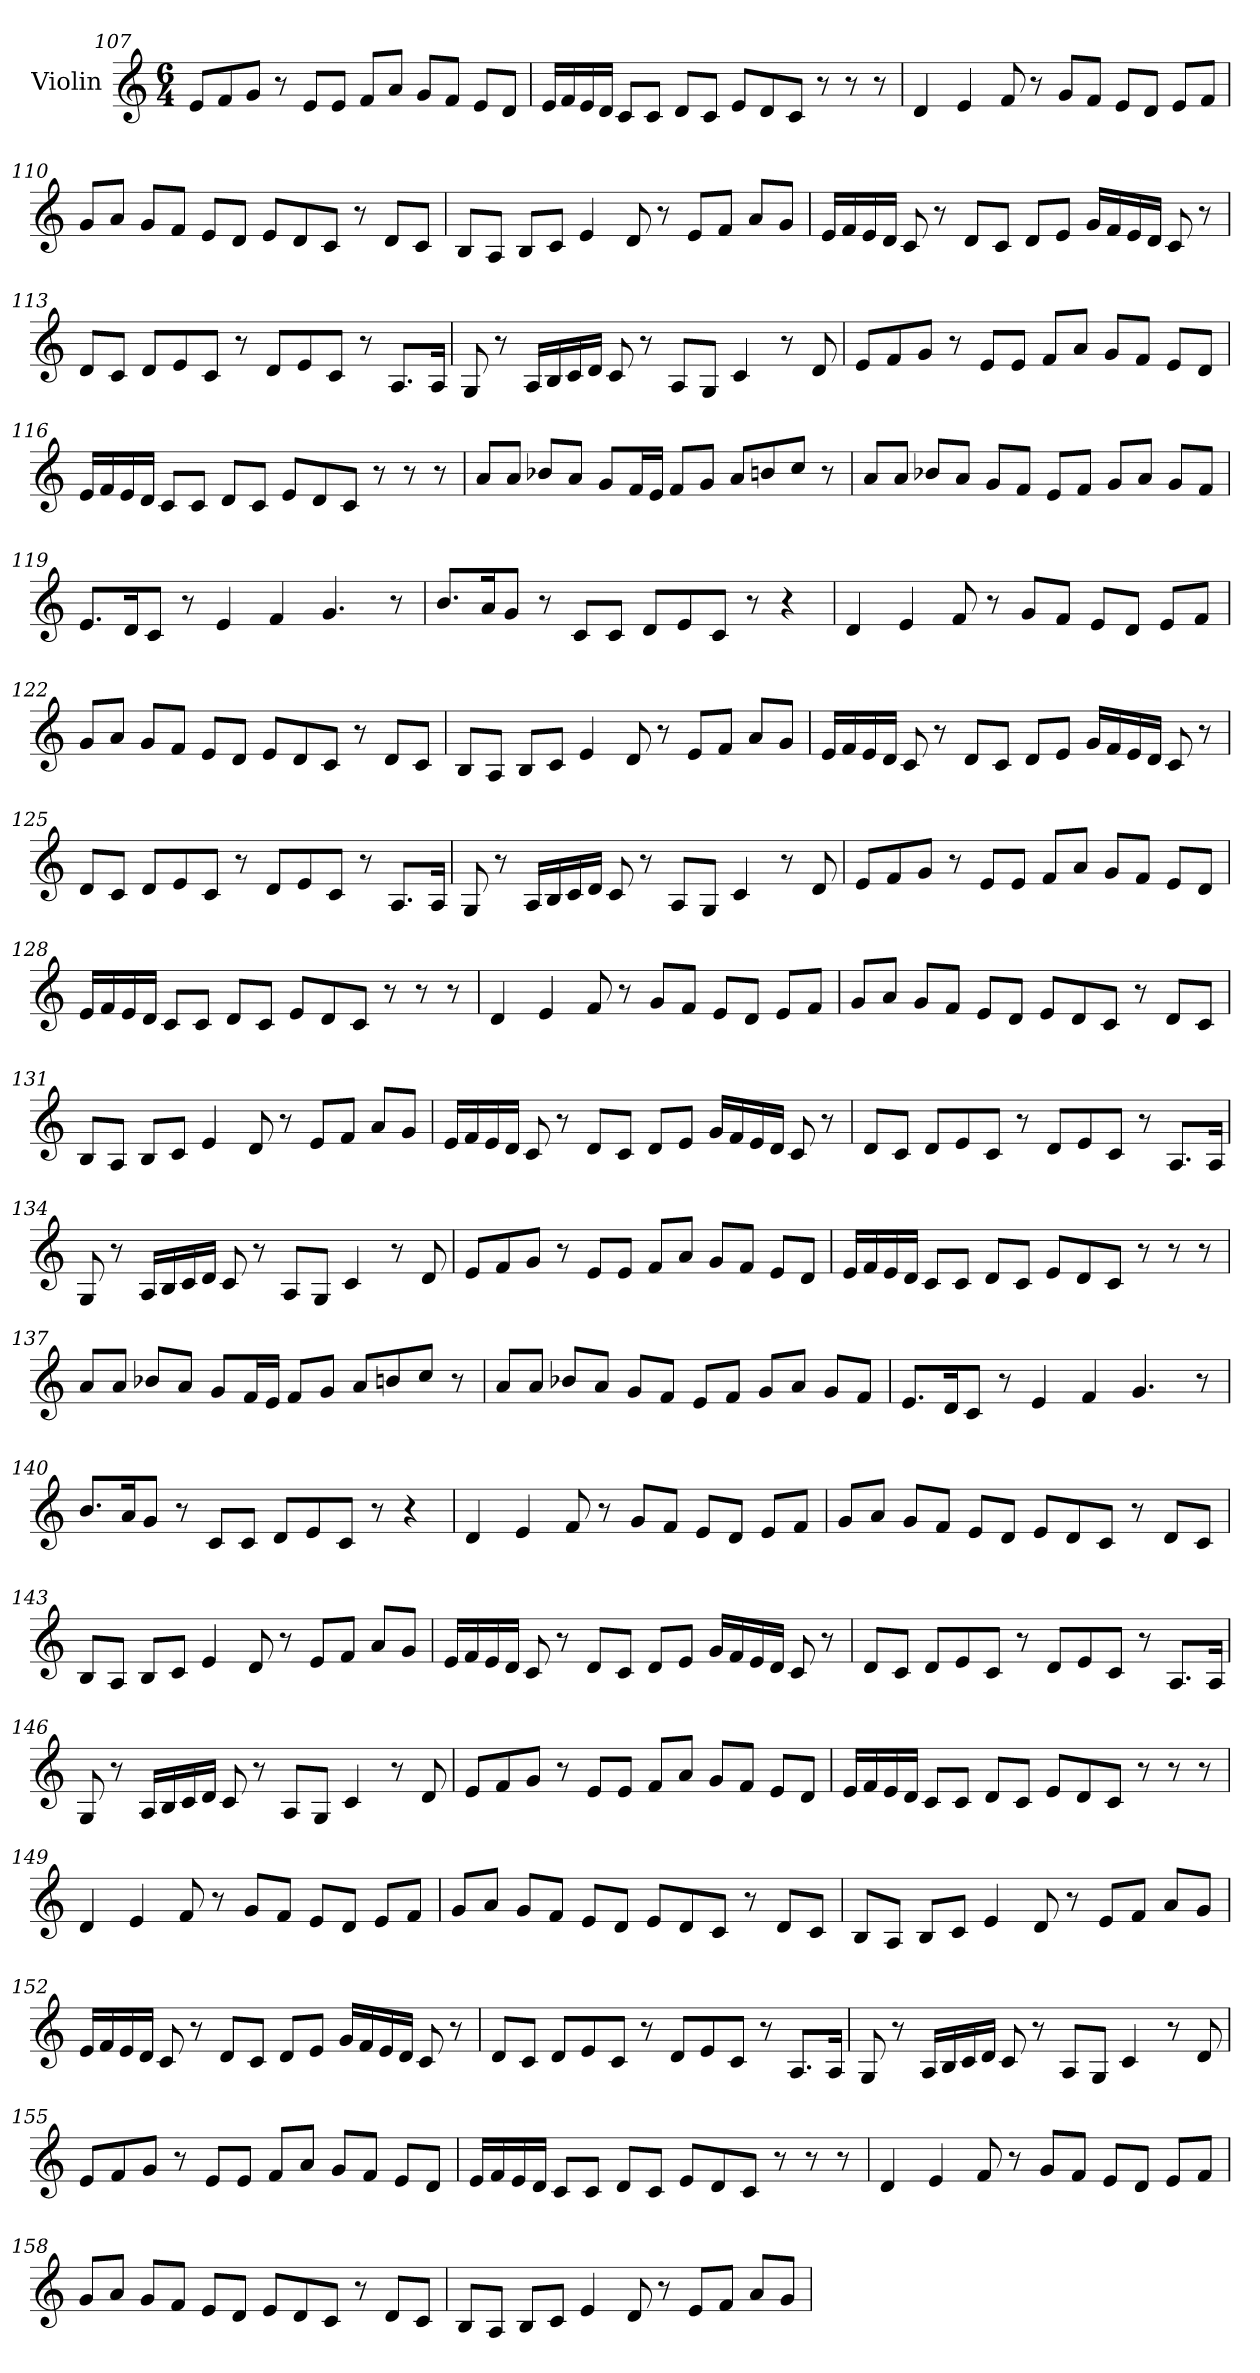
**kern
*part1
*staff1
*I"Violin
*clefG2
*k[]
*C:
*M6/4
=107
8e/L
8f/
8g/J
8r
8e/L
8e/J
8f/L
8a/J
8g/L
8f/J
8e/L
8d/J
=108
16e/LL
16f/
16e/
16d/JJ
8c/L
8c/J
8d/L
8c/J
8e/L
8d/
8c/J
8r
8r
8r
!!LO:LB:g=z
=109
4d/
4e/
8f/
8r
8g/L
8f/J
8e/L
8d/J
8e/L
8f/J
=110
8g/L
8a/J
8g/L
8f/J
8e/L
8d/J
8e/L
8d/
8c/J
8r
8d/L
8c/J
=111
8B/L
8A/J
8B/L
8c/J
4e/
8d/
8r
8e/L
8f/J
8a/L
8g/J
!!LO:LB:g=z
=112
16e/LL
16f/
16e/
16d/JJ
8c/
8r
8d/L
8c/J
8d/L
8e/J
16g/LL
16f/
16e/
16d/JJ
8c/
8r
=113
8d/L
8c/J
8d/L
8e/
8c/J
8r
8d/L
8e/
8c/J
8r
8.A/L
16A/Jk
!!LO:LB:g=z
=114
8G/
8r
16A/LL
16B/
16c/
16d/JJ
8c/
8r
8A/L
8G/J
4c/
8r
8d/
=115
8e/L
8f/
8g/J
8r
8e/L
8e/J
8f/L
8a/J
8g/L
8f/J
8e/L
8d/J
=116
16e/LL
16f/
16e/
16d/JJ
8c/L
8c/J
8d/L
8c/J
8e/L
8d/
8c/J
8r
8r
8r
!!LO:LB:g=z
=117
8a/L
8a/J
8b-X/L
8a/J
8g/L
16f/L
16e/JJ
8f/L
8g/J
8a/L
8bn/
8cc/J
8r
=118
8a/L
8a/J
8b-X/L
8a/J
8g/L
8f/J
8e/L
8f/J
8g/L
8a/J
8g/L
8f/J
=119
8.e/L
16d/K
8c/J
8r
4e/
4f/
4.g/
8r
!!LO:LB:g=z
=120
8.b/L
16a/K
8g/J
8r
8c/L
8c/J
8d/L
8e/
8c/J
8r
4r
=121
4d/
4e/
8f/
8r
8g/L
8f/J
8e/L
8d/J
8e/L
8f/J
=122
8g/L
8a/J
8g/L
8f/J
8e/L
8d/J
8e/L
8d/
8c/J
8r
8d/L
8c/J
!!LO:LB:g=z
=123
8B/L
8A/J
8B/L
8c/J
4e/
8d/
8r
8e/L
8f/J
8a/L
8g/J
=124
16e/LL
16f/
16e/
16d/JJ
8c/
8r
8d/L
8c/J
8d/L
8e/J
16g/LL
16f/
16e/
16d/JJ
8c/
8r
=125
8d/L
8c/J
8d/L
8e/
8c/J
8r
8d/L
8e/
8c/J
8r
8.A/L
16A/Jk
!!LO:LB:g=z
=126
8G/
8r
16A/LL
16B/
16c/
16d/JJ
8c/
8r
8A/L
8G/J
4c/
8r
8d/
=127
8e/L
8f/
8g/J
8r
8e/L
8e/J
8f/L
8a/J
8g/L
8f/J
8e/L
8d/J
=128
16e/LL
16f/
16e/
16d/JJ
8c/L
8c/J
8d/L
8c/J
8e/L
8d/
8c/J
8r
8r
8r
!!LO:PB:g=z
=129
4d/
4e/
8f/
8r
8g/L
8f/J
8e/L
8d/J
8e/L
8f/J
=130
8g/L
8a/J
8g/L
8f/J
8e/L
8d/J
8e/L
8d/
8c/J
8r
8d/L
8c/J
=131
8B/L
8A/J
8B/L
8c/J
4e/
8d/
8r
8e/L
8f/J
8a/L
8g/J
!!LO:LB:g=z
=132
16e/LL
16f/
16e/
16d/JJ
8c/
8r
8d/L
8c/J
8d/L
8e/J
16g/LL
16f/
16e/
16d/JJ
8c/
8r
=133
8d/L
8c/J
8d/L
8e/
8c/J
8r
8d/L
8e/
8c/J
8r
8.A/L
16A/Jk
!!LO:LB:g=z
=134
8G/
8r
16A/LL
16B/
16c/
16d/JJ
8c/
8r
8A/L
8G/J
4c/
8r
8d/
=135
8e/L
8f/
8g/J
8r
8e/L
8e/J
8f/L
8a/J
8g/L
8f/J
8e/L
8d/J
=136
16e/LL
16f/
16e/
16d/JJ
8c/L
8c/J
8d/L
8c/J
8e/L
8d/
8c/J
8r
8r
8r
!!LO:LB:g=z
=137
8a/L
8a/J
8b-X/L
8a/J
8g/L
16f/L
16e/JJ
8f/L
8g/J
8a/L
8bn/
8cc/J
8r
=138
8a/L
8a/J
8b-X/L
8a/J
8g/L
8f/J
8e/L
8f/J
8g/L
8a/J
8g/L
8f/J
=139
8.e/L
16d/K
8c/J
8r
4e/
4f/
4.g/
8r
!!LO:LB:g=z
=140
8.b/L
16a/K
8g/J
8r
8c/L
8c/J
8d/L
8e/
8c/J
8r
4r
=141
4d/
4e/
8f/
8r
8g/L
8f/J
8e/L
8d/J
8e/L
8f/J
=142
8g/L
8a/J
8g/L
8f/J
8e/L
8d/J
8e/L
8d/
8c/J
8r
8d/L
8c/J
!!LO:LB:g=z
=143
8B/L
8A/J
8B/L
8c/J
4e/
8d/
8r
8e/L
8f/J
8a/L
8g/J
=144
16e/LL
16f/
16e/
16d/JJ
8c/
8r
8d/L
8c/J
8d/L
8e/J
16g/LL
16f/
16e/
16d/JJ
8c/
8r
=145
8d/L
8c/J
8d/L
8e/
8c/J
8r
8d/L
8e/
8c/J
8r
8.A/L
16A/Jk
!!LO:LB:g=z
=146
8G/
8r
16A/LL
16B/
16c/
16d/JJ
8c/
8r
8A/L
8G/J
4c/
8r
8d/
=147
8e/L
8f/
8g/J
8r
8e/L
8e/J
8f/L
8a/J
8g/L
8f/J
8e/L
8d/J
=148
16e/LL
16f/
16e/
16d/JJ
8c/L
8c/J
8d/L
8c/J
8e/L
8d/
8c/J
8r
8r
8r
!!LO:LB:g=z
=149
4d/
4e/
8f/
8r
8g/L
8f/J
8e/L
8d/J
8e/L
8f/J
=150
8g/L
8a/J
8g/L
8f/J
8e/L
8d/J
8e/L
8d/
8c/J
8r
8d/L
8c/J
=151
8B/L
8A/J
8B/L
8c/J
4e/
8d/
8r
8e/L
8f/J
8a/L
8g/J
!!LO:PB:g=z
=152
16e/LL
16f/
16e/
16d/JJ
8c/
8r
8d/L
8c/J
8d/L
8e/J
16g/LL
16f/
16e/
16d/JJ
8c/
8r
=153
8d/L
8c/J
8d/L
8e/
8c/J
8r
8d/L
8e/
8c/J
8r
8.A/L
16A/Jk
!!LO:LB:g=z
=154
8G/
8r
16A/LL
16B/
16c/
16d/JJ
8c/
8r
8A/L
8G/J
4c/
8r
8d/
=155
8e/L
8f/
8g/J
8r
8e/L
8e/J
8f/L
8a/J
8g/L
8f/J
8e/L
8d/J
=156
16e/LL
16f/
16e/
16d/JJ
8c/L
8c/J
8d/L
8c/J
8e/L
8d/
8c/J
8r
8r
8r
!!LO:LB:g=z
=157
4d/
4e/
8f/
8r
8g/L
8f/J
8e/L
8d/J
8e/L
8f/J
=158
8g/L
8a/J
8g/L
8f/J
8e/L
8d/J
8e/L
8d/
8c/J
8r
8d/L
8c/J
=159
8B/L
8A/J
8B/L
8c/J
4e/
8d/
8r
8e/L
8f/J
8a/L
8g/J
=
*-
